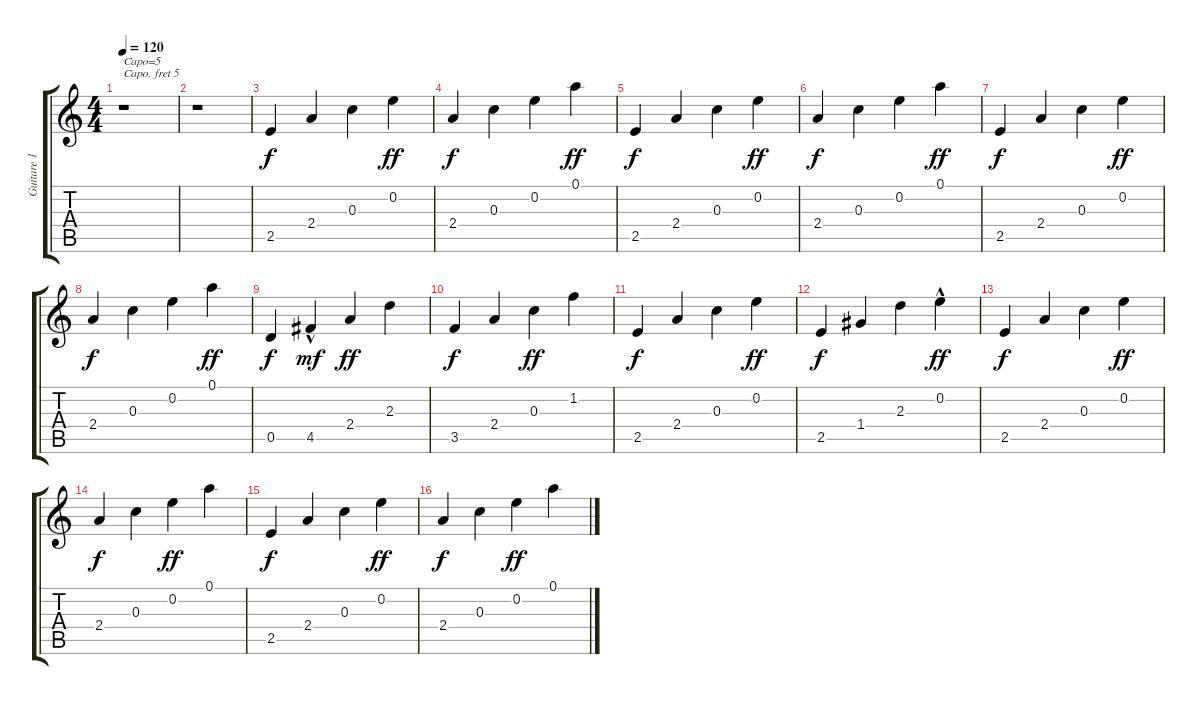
\track ("Guitare 1" "Guitare 1") {instrument electricguitarclean}
\staff {score tabs}
\capo 5
\tuning (E4 B3 G3 D3 A2 E2) {hide}
\ts (4 4)
\tempo 120
\clef g2
\ks c
r.1{txt "Capo=5" dy f instrument electricguitarclean} |
r.1 |
2.5.4 2.4.4 0.3.4 0.2.4{dy ff} |
2.4.4{dy f} 0.3.4 0.2.4 0.1.4{dy ff} |
2.5.4{dy f} 2.4.4 0.3.4 0.2.4{dy ff} |
2.4.4{dy f} 0.3.4 0.2.4 0.1.4{dy ff} |
2.5.4{dy f} 2.4.4 0.3.4 0.2.4{dy ff} |
2.4.4{dy f} 0.3.4 0.2.4 0.1.4{dy ff} |
0.5.4{dy f} 4.5{hac}.4{dy mf} 2.4.4{dy ff} 2.3.4 |
3.5.4{dy f} 2.4.4 0.3.4{dy ff} 1.2.4 |
2.5.4{dy f} 2.4.4 0.3.4 0.2.4{dy ff} |
2.5.4{dy f} 1.4.4 2.3.4 0.2{hac}.4{dy ff} |
2.5.4{dy f} 2.4.4 0.3.4 0.2.4{dy ff} |
2.4.4{dy f} 0.3.4 0.2.4{dy ff} 0.1.4 |
2.5.4{dy f} 2.4.4 0.3.4 0.2.4{dy ff} |
2.4.4{dy f} 0.3.4 0.2.4{dy ff} 0.1.4
